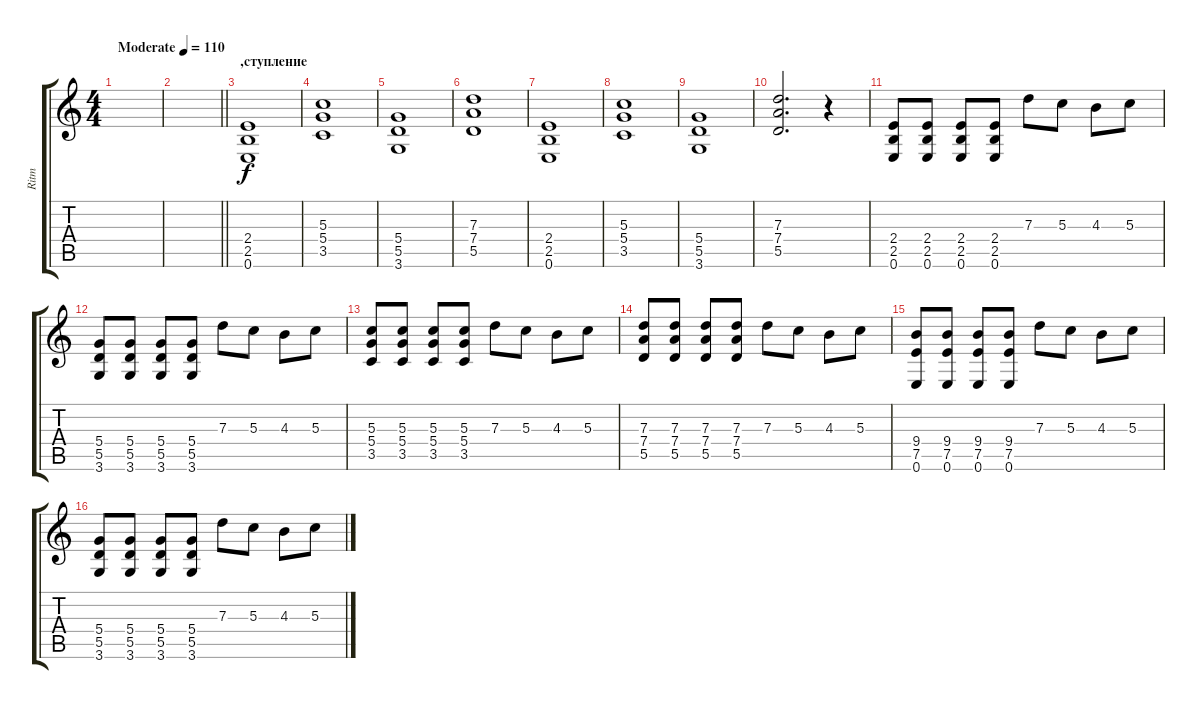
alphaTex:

\track ("Ritm" "Ritm") {instrument distortionguitar}
\staff {score tabs}
\tuning (E4 B3 G3 D3 A2 E2) {hide}
\ts (4 4)
\tempo (110 "Moderate")
\clef g2
\ks c
|
\barLineRight lightlight
|
\section ("" "‚ступление")
(2.4 2.5 0.6).1 |
(5.3 5.4 3.5).1 |
(5.4 5.5 3.6).1 |
(7.3 7.4 5.5).1 |
(2.4 2.5 0.6).1 |
(5.3 5.4 3.5).1 |
(5.4 5.5 3.6).1 |
(7.3 7.4 5.5).2{d} r.4 |
(2.4 2.5 0.6).8 (2.4 2.5 0.6).8 (2.4 2.5 0.6).8 (2.4 2.5 0.6).8 7.3.8 5.3.8 4.3.8 5.3.8 |
(5.4 5.5 3.6).8 (5.4 5.5 3.6).8 (5.4 5.5 3.6).8 (5.4 5.5 3.6).8 7.3.8 5.3.8 4.3.8 5.3.8 |
(5.3 5.4 3.5).8 (5.3 5.4 3.5).8 (5.3 5.4 3.5).8 (5.3 5.4 3.5).8 7.3.8 5.3.8 4.3.8 5.3.8 |
(7.3 7.4 5.5).8 (7.3 7.4 5.5).8 (7.3 7.4 5.5).8 (7.3 7.4 5.5).8 7.3.8 5.3.8 4.3.8 5.3.8 |
(9.4 7.5 0.6).8 (9.4 7.5 0.6).8 (9.4 7.5 0.6).8 (9.4 7.5 0.6).8 7.3.8 5.3.8 4.3.8 5.3.8 |
(5.4 5.5 3.6).8 (5.4 5.5 3.6).8 (5.4 5.5 3.6).8 (5.4 5.5 3.6).8 7.3.8 5.3.8 4.3.8 5.3.8
